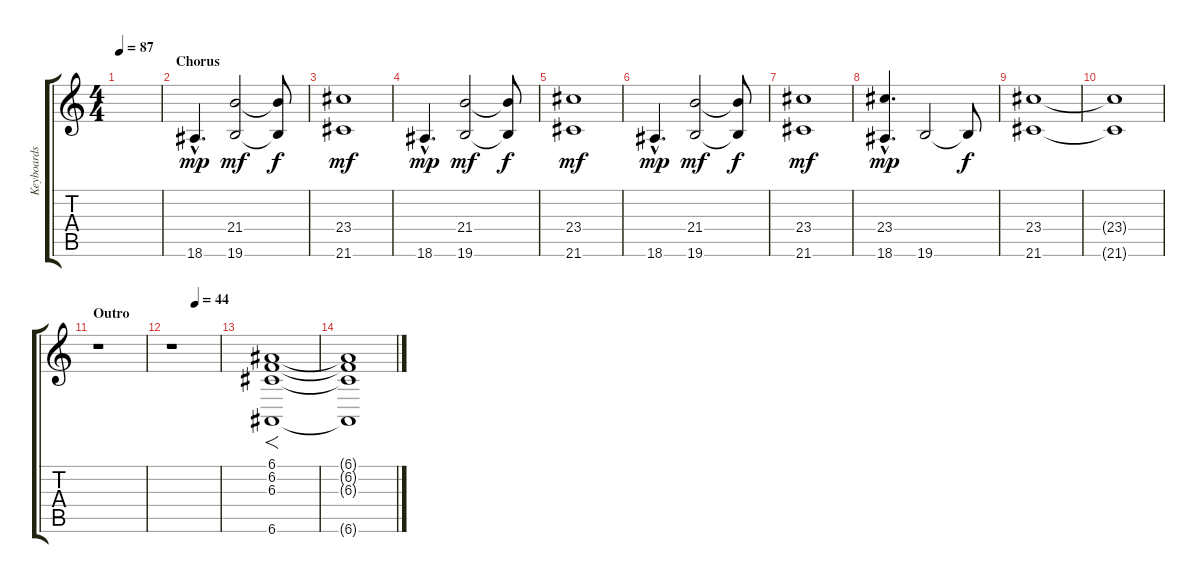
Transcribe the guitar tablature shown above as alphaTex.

\track ("Keyboards (2)" "Keyboards ") {instrument pad2warm}
\staff {score tabs}
\tuning (E4 B3 G3 D3 A2 E2) {hide}
\ts (4 4)
\tempo 87
\clef g2
\ks c
|
\section ("" "Chorus")
18.6{hac}.4{d dy mp} (21.4 19.6).2{dy mf} (21.4{t} 19.6{t}).8{dy f} |
(23.4 21.6).1{dy mf} |
18.6{hac}.4{d dy mp} (21.4 19.6).2{dy mf} (21.4{t} 19.6{t}).8{dy f} |
(23.4 21.6).1{dy mf} |
18.6{hac}.4{d dy mp} (21.4 19.6).2{dy mf} (21.4{t} 19.6{t}).8{dy f} |
(23.4 21.6).1{dy mf} |
(23.4 18.6{hac}).4{d dy mp} 19.6.2 19.6{t}.8{dy f} |
(23.4 21.6).1 |
(23.4{t} 21.6{t}).1 |
\section ("" "Outro")
r.1 |
\tempo (44 0.5)
r.1 |
(6.1 6.2 6.3 6.6).1{f} |
(6.1{t} 6.2{t} 6.3{t} 6.6{t}).1{volume 0}
